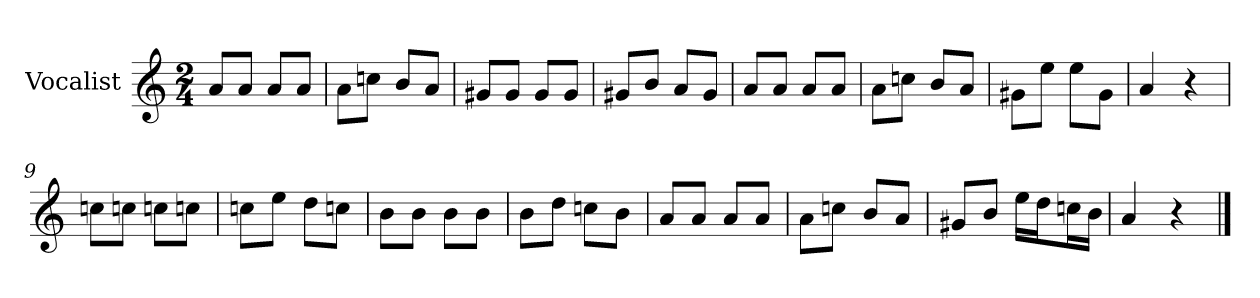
**kern
*part1
*staff1
*I"Vocalist
*k[]
*a:
*M2/4
=1
8aL
8aJ
8aL
8aJ
=2
8aL
8ccnJ
8bL
8aJ
=3
8g#XL
8g#J
8g#L
8g#J
=4
8g#XL
8bJ
8aL
8g#J
=5
8aL
8aJ
8aL
8aJ
=6
8aL
8ccnJ
8bL
8aJ
=7
8g#XL
8eeJ
8eeL
8g#J
=8
4a
4r
=9
8ccnL
8ccnJ
8ccnL
8ccnJ
=10
8ccnL
8eeJ
8ddL
8ccnJ
=11
8bL
8bJ
8bL
8bJ
=12
8bL
8ddJ
8ccnL
8bJ
=13
8aL
8aJ
8aL
8aJ
=14
8aL
8ccnJ
8bL
8aJ
=15
8g#XL
8bJ
16eeLL
16ddJ
16ccnL
16bJJ
=16
4a
4r
==
*-
